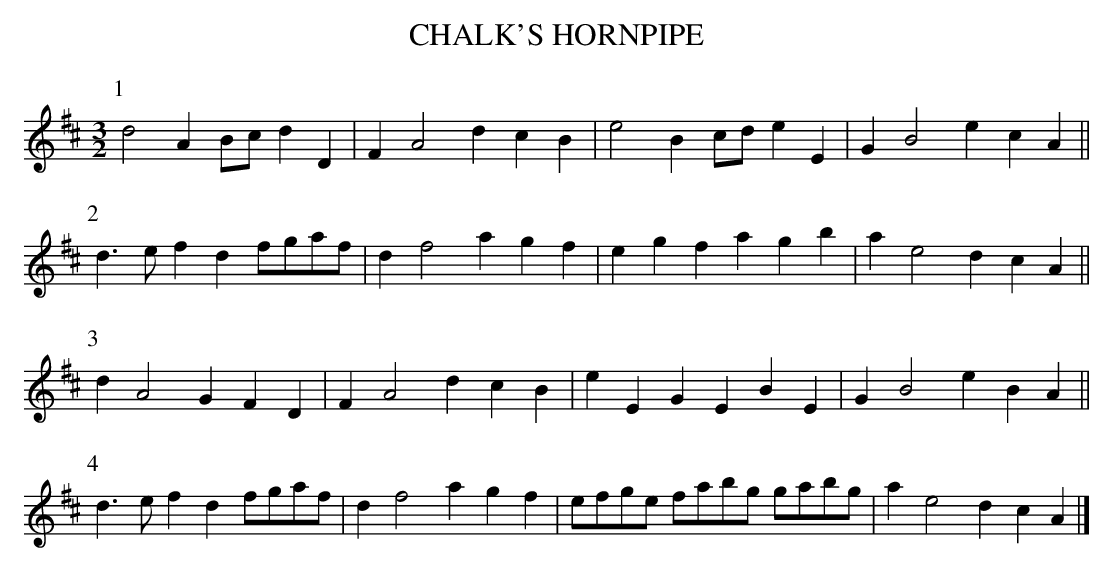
X:1
T:CHALK'S HORNPIPE
M:3/2
L:1/8
K:D
P:1
d4 A2 Bc d2 D2 | F2 A4 d2 c2 B2 | e4    B2 cd e2 E2 | G2 B4 e2 c2 A2 ||
P:2
d3 e f2 d2 fgaf| d2 f4 a2 g2 f2 | e2 g2 f2 a2 g2 b2 | a2 e4 d2 c2 A2 ||
P:3
d2 A4 G2 F2 D2 | F2 A4 d2 c2 B2 | e2 E2 G2 E2 B2 E2 | G2 B4 e2 B2 A2 ||
P:4
d3 e f2 d2 fgaf| d2 f4 a2 g2 f2 | efge  fabg  gabg  | a2 e4 d2 c2 A2 |]
